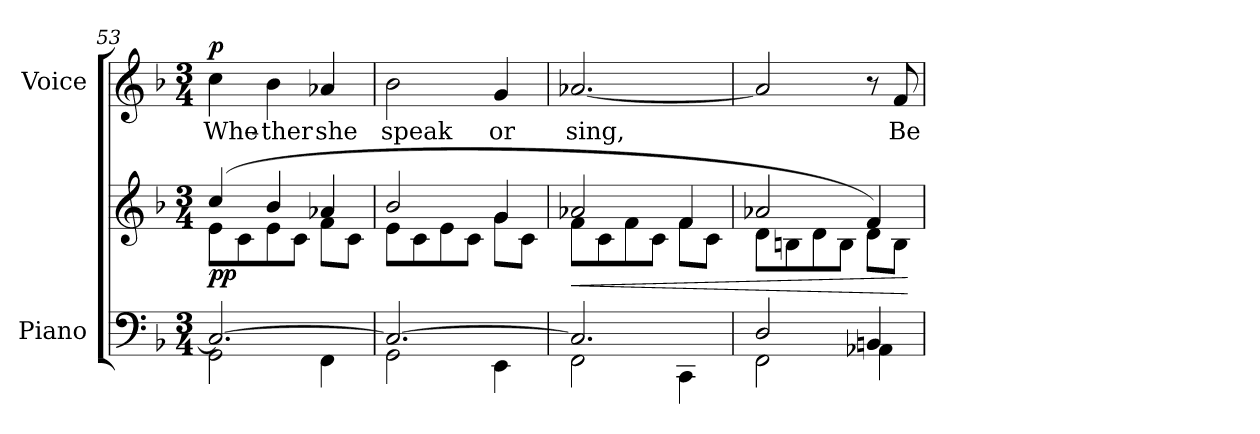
**kern	**kern	**dynam	**kern	**text	**dynam
*part2	*part2	*part2	*part1	*part1	*part1
*staff3	*staff2	*staff2/3	*staff1	*staff1	*staff1
*I"Piano	*	*	*I"Voice	*	*
*I'Pno	*	*	*	*	*
*clefF4	*clefG2	*	*clefG2	*	*
*k[b-]	*k[b-]	*	*k[b-]	*	*
*M3/4	*M3/4	*	*M3/4	*	*
=53	=53	=53	=53	=53	=53
*^	*^	*	*	*	*
!	!	!	!	!LO:DY:b	!	!LO:LY:b	!LO:DY:a
2.C/_	2GG\	(>4cc/	8e\L	pp	4cc\	Whe-	p
.	.	.	8c\	.	.	.	.
!	!	!	!	!	!	!LO:LY:b	!
.	.	4b-/	8e\	.	4b-\	-ther	.
.	.	.	8c\J	.	.	.	.
!	!	!	!	!	!	!LO:LY:b	!
.	4FF\	4a-X/	8f\L	.	4a-X/	she	.
.	.	.	8c\J	.	.	.	.
=54	=54	=54	=54	=54	=54	=54	=54
!	!	!	!	!	!	!LO:LY:b	!
2.C/_	2GG\	2b-/	8e\L	.	2b-\	speak	.
.	.	.	8c\	.	.	.	.
.	.	.	8e\	.	.	.	.
.	.	.	8c\J	.	.	.	.
!	!	!	!	!	!	!LO:LY:b	!
.	4EE\	4g/	8g\L	.	4g/	or	.
.	.	.	8c\J	.	.	.	.
!!LO:LB:g=z
=55	=55	=55	=55	=55	=55	=55	=55
!	!	!	!	!LO:HP:b	!	!LO:LY:b	!
2.C/]	2FF\	2a-X/	8f\L	<	[2.a-X/	sing,	.
.	.	.	8c\	.	.	.	.
.	.	.	8f\	.	.	.	.
.	.	.	8c\J	.	.	.	.
.	4CC\	4f/	8f\L	.	.	.	.
.	.	.	8c\J	.	.	.	.
=56	=56	=56	=56	=56	=56	=56	=56
2D/	2FF\	2a-X/	8d\L	.	2a-/]	.	.
.	.	.	8Bn\	.	.	.	.
.	.	.	8d\	.	.	.	.
.	.	.	8B\J	.	.	.	.
4BBn/	4AA-X\	4f/)	8d\L	.	8r	.	.
!	!	!	!	!	!	!LO:LY:b	!
.	.	.	8B\J	.	8f/	Be	.
*v	*v	*	*	*	*	*	*
*	*v	*v	*	*	*	*
.	.	[	.	.	.
=	=	=	=	=	=
*-	*-	*-	*-	*-	*-
